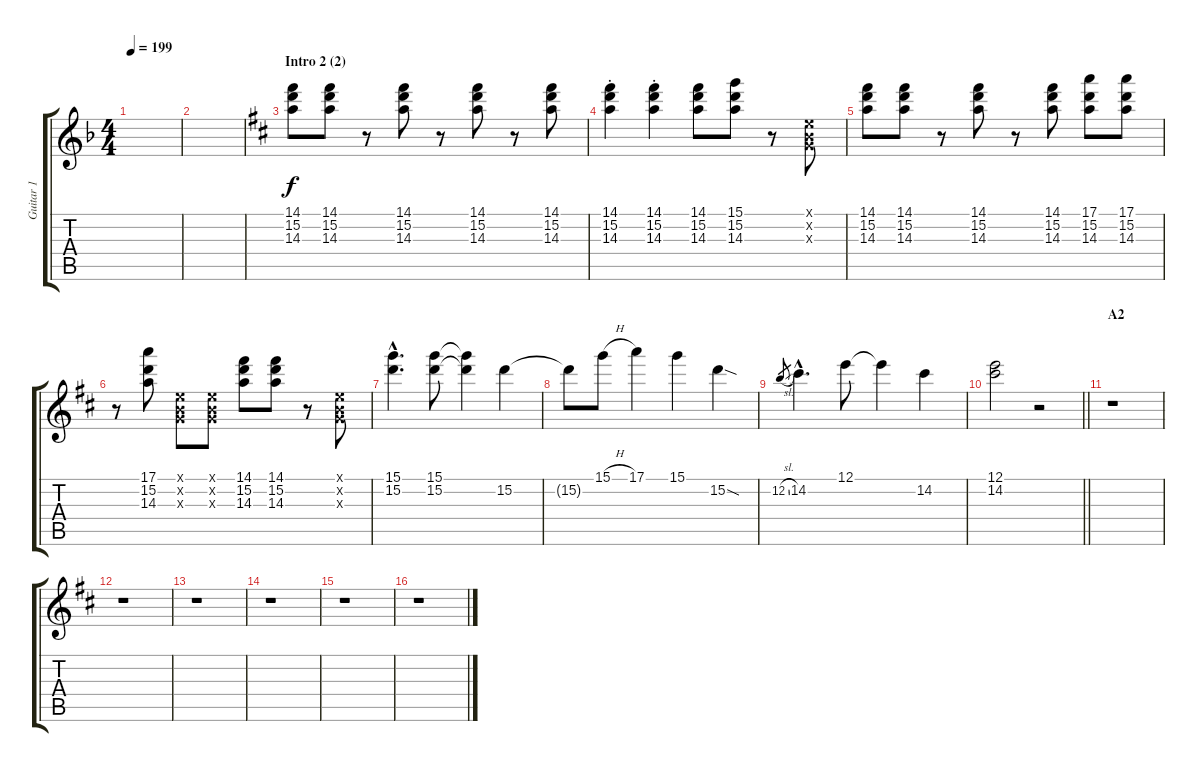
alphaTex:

\track ("Guitar 1" "Guitar 1") {instrument distortionguitar}
\staff {score tabs}
\tuning (E4 B3 G3 D3 A2 E2) {hide}
\ts (4 4)
\tempo 199
\clef g2
\ks f
|
|
\section ("" "Intro 2 (2)")
\ks d
(14.1 15.2 14.3).8 (14.1 15.2 14.3).8 r.8 (14.1 15.2 14.3).8 r.8 (14.1 15.2 14.3).8 r.8 (14.1 15.2 14.3).8 |
(14.1{st} 15.2{st} 14.3{st}).4 (14.1{st} 15.2{st} 14.3{st}).4 (14.1 15.2 14.3).8 (15.1 15.2 14.3).8 r.8 (0.1{x} 0.2{x} 0.3{x}).8 |
(14.1 15.2 14.3).8 (14.1 15.2 14.3).8 r.8 (14.1 15.2 14.3).8 r.8 (14.1 15.2 14.3).8 (17.1 15.2 14.3).8 (17.1 15.2 14.3).8 |
r.8 (17.1 15.2 14.3).8 (0.1{x} 0.2{x} 0.3{x}).8 (0.1{x} 0.2{x} 0.3{x}).8 (14.1 15.2 14.3).8 (14.1 15.2 14.3).8 r.8 (0.1{x} 0.2{x} 0.3{x}).8 |
(15.1{hac} 15.2{hac}).4{d} (15.1 15.2).8 (15.1{t} 15.2{t}).4 15.2.4 |
15.2{t}.8 15.1{h}.8 17.1.4 15.1.4 15.2{sod}.4 |
12.2{sl}.8{gr} 14.2{hac}.4{d} 12.1.8 12.1{t}.4 14.2.4 |
\barLineRight lightlight
(12.1 14.2).2 r.2 |
\section ("" "A2")
r.1 |
r.1 |
r.1 |
r.1 |
r.1 |
r.1
